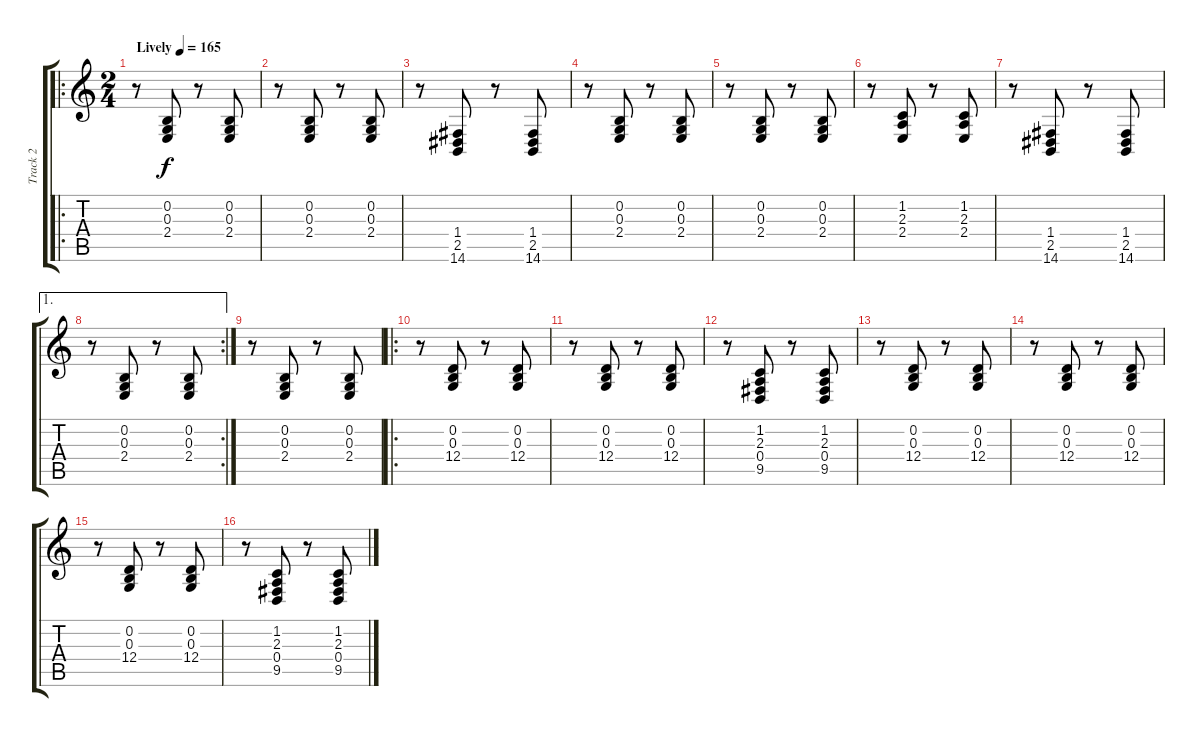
\track ("Track 2" "Track 2") {instrument accordion}
\staff {score tabs}
\tuning (E4 B3 G3 D3 A2 E2) {hide}
\ro
\ts (2 4)
\tempo (165 "Lively")
\clef g2
\ks c
r.8{dy f instrument accordion} (0.2 0.3 2.4).8 r.8 (0.2 0.3 2.4).8 |
r.8 (0.2 0.3 2.4).8 r.8 (0.2 0.3 2.4).8 |
r.8 (1.4 2.5 14.6).8 r.8 (1.4 2.5 14.6).8 |
r.8 (0.2 0.3 2.4).8 r.8 (0.2 0.3 2.4).8 |
r.8 (0.2 0.3 2.4).8 r.8 (0.2 0.3 2.4).8 |
r.8 (1.2 2.3 2.4).8 r.8 (1.2 2.3 2.4).8 |
r.8 (1.4 2.5 14.6).8 r.8 (1.4 2.5 14.6).8 |
\ae 1
\rc 2
r.8 (0.2 0.3 2.4).8 r.8 (0.2 0.3 2.4).8 |
r.8 (0.2 0.3 2.4).8 r.8 (0.2 0.3 2.4).8 |
\ro
r.8 (0.2 0.3 12.4).8 r.8 (0.2 0.3 12.4).8 |
r.8 (0.2 0.3 12.4).8 r.8 (0.2 0.3 12.4).8 |
r.8 (1.2 2.3 0.4 9.5).8 r.8 (1.2 2.3 0.4 9.5).8 |
r.8 (0.2 0.3 12.4).8 r.8 (0.2 0.3 12.4).8 |
r.8 (0.2 0.3 12.4).8 r.8 (0.2 0.3 12.4).8 |
r.8 (0.2 0.3 12.4).8 r.8 (0.2 0.3 12.4).8 |
r.8 (1.2 2.3 0.4 9.5).8 r.8 (1.2 2.3 0.4 9.5).8
